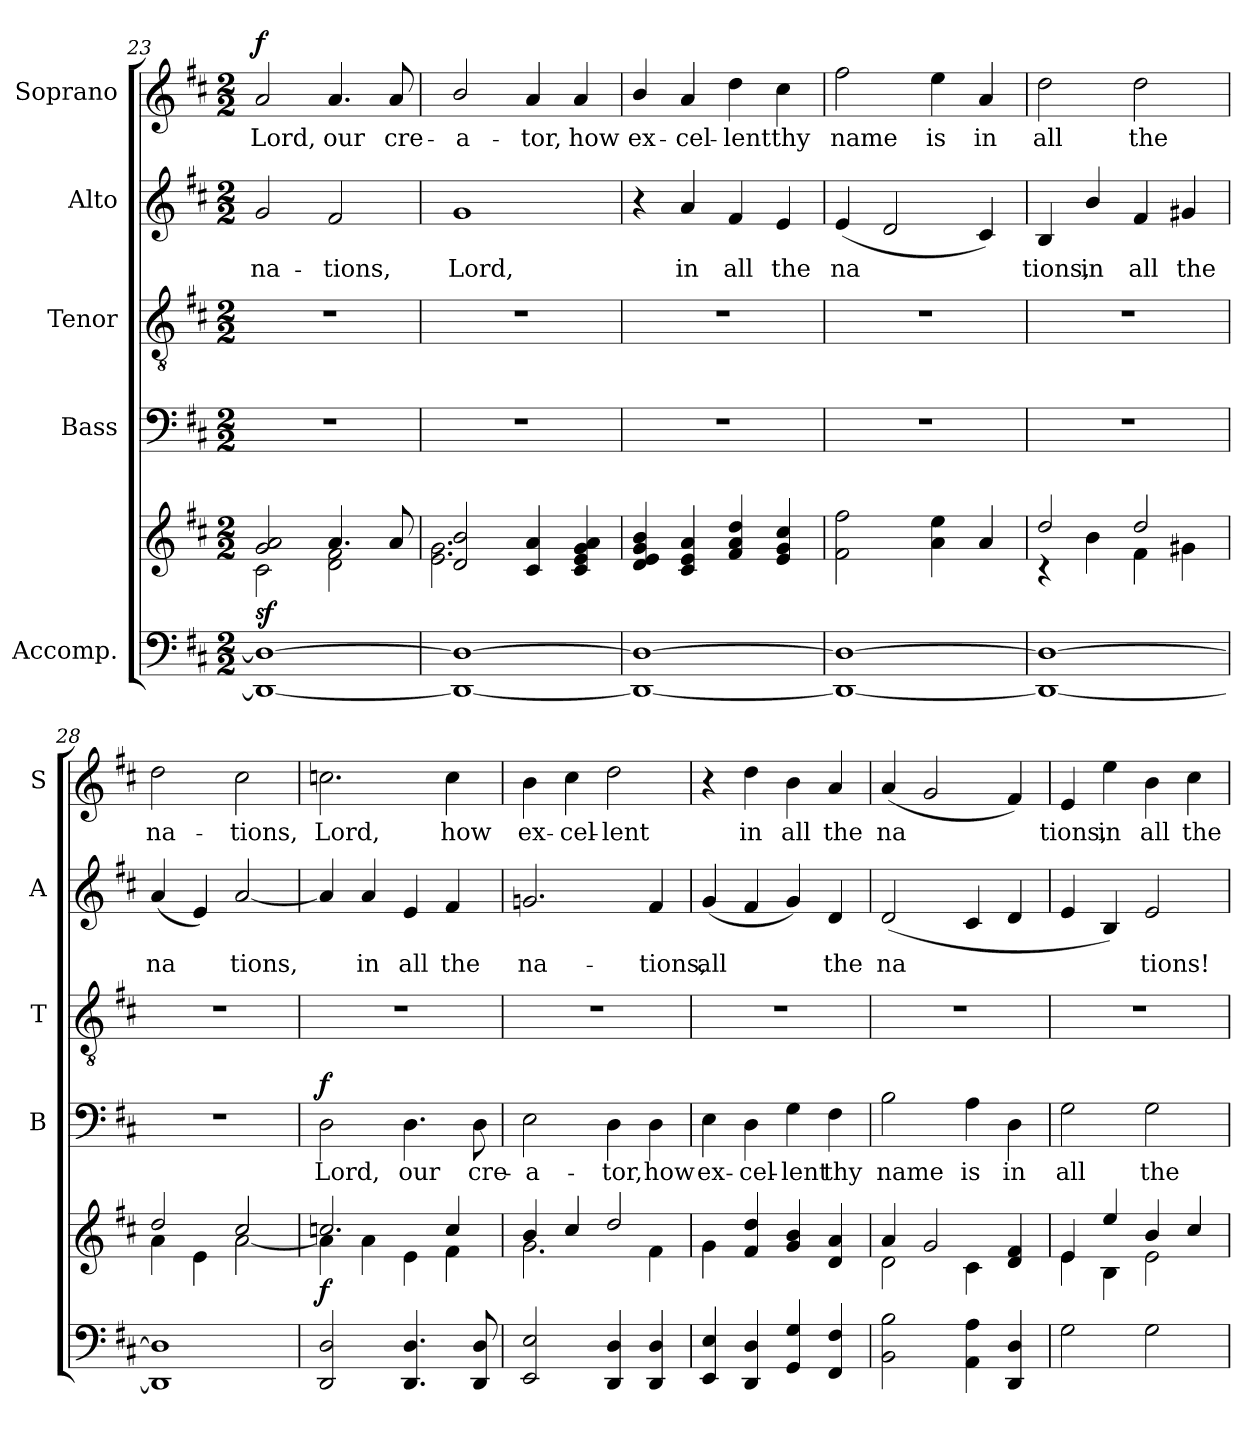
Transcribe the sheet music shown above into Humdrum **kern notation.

**kern	**kern	**dynam	**kern	**text	**dynam	**kern	**kern	**text	**kern	**text	**dynam
*part5	*part5	*part5	*part4	*part4	*part4	*part3	*part2	*part2	*part1	*part1	*part1
*staff6	*staff5	*staff5/6	*staff4	*staff4	*staff4	*staff3	*staff2	*staff2	*staff1	*staff1	*staff1
*I"Accomp.	*	*	*I"Bass	*	*	*I"Tenor	*I"Alto	*	*I"Soprano	*	*
*	*	*	*I'B	*	*	*I'T	*I'A	*	*I'S	*	*
*clefF4	*clefG2	*	*clefF4	*	*	*clefGv2	*clefG2	*	*clefG2	*	*
*k[f#c#]	*k[f#c#]	*	*k[f#c#]	*	*	*k[f#c#]	*k[f#c#]	*	*k[f#c#]	*	*
*D:	*D:	*	*D:	*	*	*D:	*D:	*	*D:	*	*
*M2/2	*M2/2	*	*M2/2	*	*	*M2/2	*M2/2	*	*M2/2	*	*
=23	=23	=23	=23	=23	=23	=23	=23	=23	=23	=23	=23
*	*^	*	*	*	*	*	*	*	*	*	*
!	!	!	!LO:DY:b	!	!	!	!	!	!LO:LY:b	!	!LO:LY:b	!LO:DY:b
1DD_ 1D_	2g/ 2a/	2c#\	sf	1r	.	.	1r	2g/	na-	2a/	Lord,	f
!	!	!	!	!	!	!	!	!	!LO:LY:b	!	!LO:LY:b	!
.	4.a/	2d\ 2f#\	.	.	.	.	.	2f#/	-tions,	4.a/	our	.
!	!	!	!	!	!	!	!	!	!	!	!LO:LY:b	!
.	8a/	.	.	.	.	.	.	.	.	8a/	cre-	.
=24	=24	=24	=24	=24	=24	=24	=24	=24	=24	=24	=24	=24
!	!	!	!	!	!	!	!	!	!LO:LY:b	!	!LO:LY:b	!
1DD_ 1D_	2d/ 2b/	2.e\ 2.g\	.	1r	.	.	1r	1g	Lord,	2b/	-a-	.
!	!	!	!	!	!	!	!	!	!	!	!LO:LY:b	!
.	4c#/ 4a/	.	.	.	.	.	.	.	.	4a/	-tor,	.
!	!	!	!	!	!	!	!	!	!	!	!LO:LY:b	!
.	4c#/ 4e/ 4g/ 4a/	4ryy	.	.	.	.	.	.	.	4a/	how	.
=25	=25	=25	=25	=25	=25	=25	=25	=25	=25	=25	=25	=25
!	!	!	!	!	!	!	!	!	!	!	!LO:LY:b	!
1DD_ 1D_	4d/ 4e/ 4g/ 4b/	1ryy	.	1r	.	.	1r	4r	.	4b/	ex-	.
!	!	!	!	!	!	!	!	!	!LO:LY:b	!	!LO:LY:b	!
.	4c#/ 4e/ 4a/	.	.	.	.	.	.	4a/	in	4a/	-cel-	.
!	!	!	!	!	!	!	!	!	!LO:LY:b	!	!LO:LY:b	!
.	4f#/ 4a/ 4dd/	.	.	.	.	.	.	4f#/	all	4dd\	-lent	.
!	!	!	!	!	!	!	!	!	!LO:LY:b	!	!LO:LY:b	!
.	4e/ 4g/ 4cc#/	.	.	.	.	.	.	4e/	the	4cc#\	thy	.
=26	=26	=26	=26	=26	=26	=26	=26	=26	=26	=26	=26	=26
!	!	!	!	!	!	!	!	!	!LO:LY:b	!	!LO:LY:b	!
1DD_ 1D_	2f#\ 2ff#\	1ryy	.	1r	.	.	1r	(<4e/	na­	2ff#\	name	.
.	.	.	.	.	.	.	.	2d/	.	.	.	.
!	!	!	!	!	!	!	!	!	!	!	!LO:LY:b	!
.	4a\ 4ee\	.	.	.	.	.	.	.	.	4ee\	is	.
!	!	!	!	!	!	!	!	!	!	!	!LO:LY:b	!
.	4a/	.	.	.	.	.	.	4c#/)	.	4a/	in	.
=27	=27	=27	=27	=27	=27	=27	=27	=27	=27	=27	=27	=27
!	!	!	!	!	!	!	!	!	!LO:LY:b	!	!LO:LY:b	!
1DD_ 1D_	2dd/	4rc	.	1r	.	.	1r	4B/	tions,	2dd\	all	.
!	!	!	!	!	!	!	!	!	!LO:LY:b	!	!	!
.	.	4b\	.	.	.	.	.	4b/	in	.	.	.
!	!	!	!	!	!	!	!	!	!LO:LY:b	!	!LO:LY:b	!
.	2dd/	4f#\	.	.	.	.	.	4f#/	all	2dd\	the	.
!	!	!	!	!	!	!	!	!	!LO:LY:b	!	!	!
.	.	4g#X\	.	.	.	.	.	4g#X/	the	.	.	.
=28	=28	=28	=28	=28	=28	=28	=28	=28	=28	=28	=28	=28
!	!	!	!	!	!	!	!	!	!LO:LY:b	!	!LO:LY:b	!
1DD] 1D]	2dd/	4a\	.	1r	.	.	1r	(<4a/	na­	2dd\	na-	.
.	.	4e\	.	.	.	.	.	4e/)	.	.	.	.
!	!	!	!	!	!	!	!	!	!LO:LY:b	!	!LO:LY:b	!
.	2cc#/	[<2a\	.	.	.	.	.	[2a/	tions,	2cc#\	-tions,	.
!!LO:LB:g=z
=29	=29	=29	=29	=29	=29	=29	=29	=29	=29	=29	=29	=29
!	!	!	!LO:DY:b	!	!LO:LY:b	!LO:DY:b	!	!	!	!	!LO:LY:b	!
2DD/ 2D/	2.ccn/	4a\]	f	2D\	Lord,	f	1r	4a/]	.	2.ccn\	Lord,	.
!	!	!	!	!	!	!	!	!	!LO:LY:b	!	!	!
.	.	4a\	.	.	.	.	.	4a/	in	.	.	.
!	!	!	!	!	!LO:LY:b	!	!	!	!LO:LY:b	!	!	!
4.DD/ 4.D/	.	4e\	.	4.D\	our	.	.	4e/	all	.	.	.
!	!	!	!	!	!	!	!	!	!LO:LY:b	!	!LO:LY:b	!
.	4cc/	4f#\	.	.	.	.	.	4f#/	the	4cc\	how	.
!	!	!	!	!	!LO:LY:b	!	!	!	!	!	!	!
8DD/ 8D/	.	.	.	8D\	cre-	.	.	.	.	.	.	.
=30	=30	=30	=30	=30	=30	=30	=30	=30	=30	=30	=30	=30
!	!	!	!	!	!LO:LY:b	!	!	!	!LO:LY:b	!	!LO:LY:b	!
2EE/ 2E/	4b/	2.g\	.	2E\	-a-	.	1r	2.gni/	na-	4b\	ex-	.
!	!	!	!	!	!	!	!	!	!	!	!LO:LY:b	!
.	4cc#i/	.	.	.	.	.	.	.	.	4cc#i\	-cel-	.
!	!	!	!	!	!LO:LY:b	!	!	!	!	!	!LO:LY:b	!
4DD/ 4D/	2dd/	.	.	4D\	-tor,	.	.	.	.	2dd\	-lent	.
!	!	!	!	!	!LO:LY:b	!	!	!	!LO:LY:b	!	!	!
4DD/ 4D/	.	4f#\	.	4D\	how	.	.	4f#/	-tions,	.	.	.
=31	=31	=31	=31	=31	=31	=31	=31	=31	=31	=31	=31	=31
!	!	!	!	!	!LO:LY:b	!	!	!	!LO:LY:b	!	!	!
4EE/ 4E/	4ryy	4g\	.	4E\	ex-	.	1r	(<4g/	all	4r	.	.
!	!	!	!	!	!LO:LY:b	!	!	!	!	!	!LO:LY:b	!
4DD/ 4D/	4f#/ 4dd/	4ryy	.	4D\	-cel-	.	.	4f#/	.	4dd\	in	.
!	!	!	!	!	!LO:LY:b	!	!	!	!	!	!LO:LY:b	!
4GG/ 4G/	4g/ 4b/	2ryy	.	4G\	-lent	.	.	4g/)	.	4b\	all	.
!	!	!	!	!	!LO:LY:b	!	!	!	!LO:LY:b	!	!LO:LY:b	!
4FF#/ 4F#/	4d/ 4a/	.	.	4F#\	thy	.	.	4d/	the	4a/	the	.
=32	=32	=32	=32	=32	=32	=32	=32	=32	=32	=32	=32	=32
!	!	!	!	!	!LO:LY:b	!	!	!	!LO:LY:b	!	!LO:LY:b	!
2BB\ 2B\	4a/	2d\	.	2B\	name	.	1r	(<2d/	na­	(<4a/	na­	.
.	2g/	.	.	.	.	.	.	.	.	2g/	.	.
!	!	!	!	!	!LO:LY:b	!	!	!	!	!	!	!
4AA\ 4A\	.	4c#\	.	4A\	is	.	.	4c#/	.	.	.	.
!	!	!	!	!	!LO:LY:b	!	!	!	!	!	!	!
4DD/ 4D/	4d/ 4f#/	4ryy	.	4D\	in	.	.	4d/	.	4f#/)	.	.
=33	=33	=33	=33	=33	=33	=33	=33	=33	=33	=33	=33	=33
!	!	!	!	!	!LO:LY:b	!	!	!	!	!	!LO:LY:b	!
2G\	4e/	4e\	.	2G\	all	.	1r	4e/	.	4e/	tions,	.
!	!	!	!	!	!	!	!	!	!	!	!LO:LY:b	!
.	4ee/	4B\	.	.	.	.	.	4B/)	.	4ee\	in	.
!	!	!	!	!	!LO:LY:b	!	!	!	!LO:LY:b	!	!LO:LY:b	!
2G\	4b/	2e\	.	2G\	the	.	.	2e/	tions!	4b\	all	.
!	!	!	!	!	!	!	!	!	!	!	!LO:LY:b	!
.	4cc#/	.	.	.	.	.	.	.	.	4cc#\	the	.
*	*v	*v	*	*	*	*	*	*	*	*	*	*
=	=	=	=	=	=	=	=	=	=	=	=
*-	*-	*-	*-	*-	*-	*-	*-	*-	*-	*-	*-
